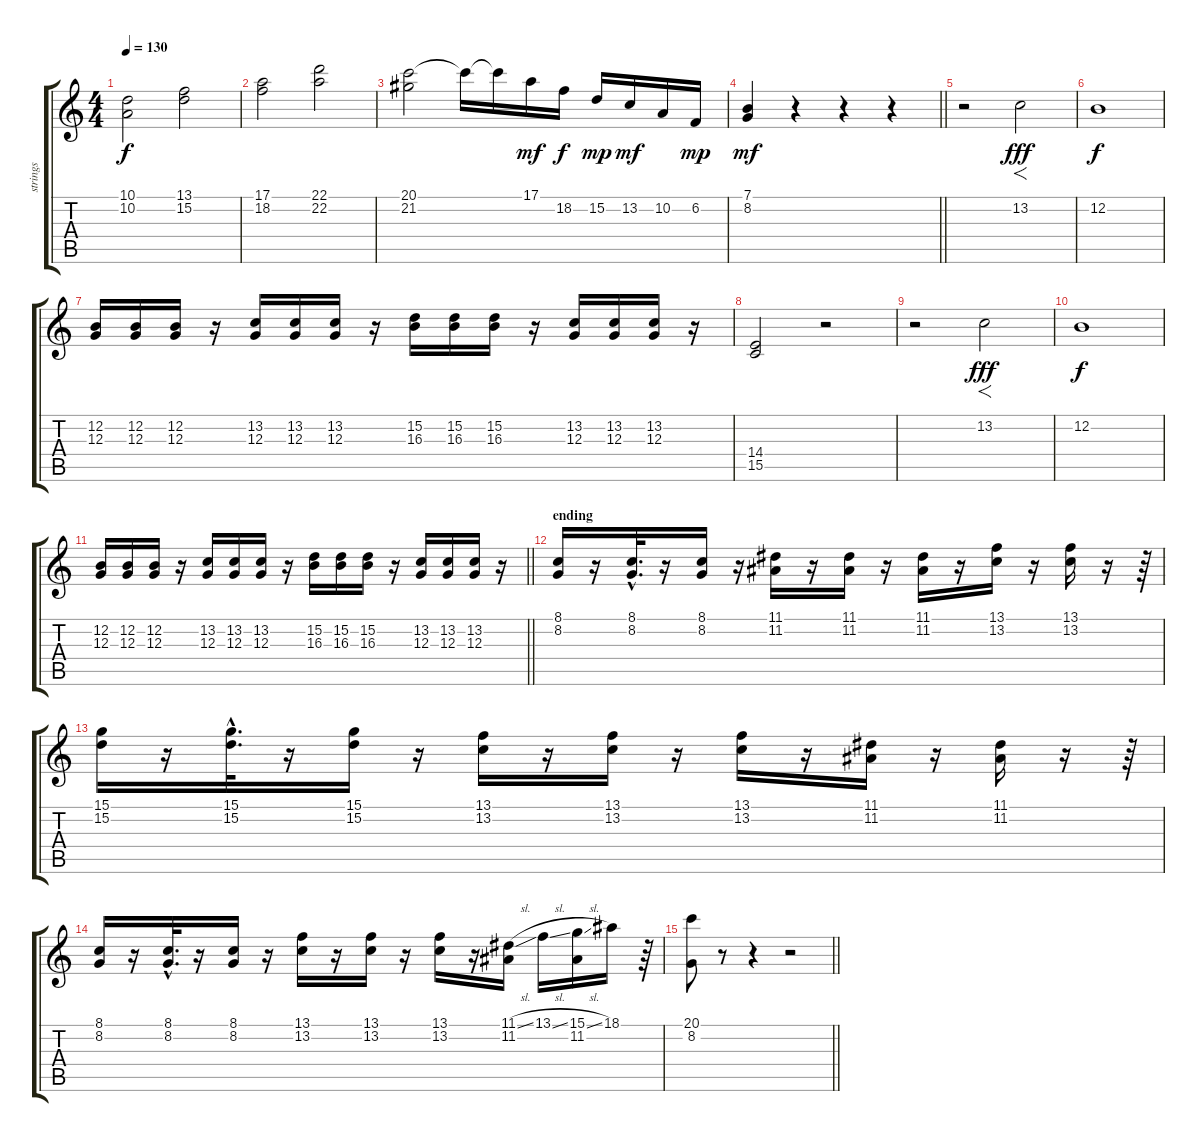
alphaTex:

\track ("strings" "strings") {instrument violin}
\staff {score tabs}
\tuning (E4 B3 G3 D3 A2 E2) {hide}
\ts (4 4)
\tempo 130
\clef g2
\ks c
(10.1 10.2).2{dy f} (13.1 15.2).2 |
(17.1 18.2).2 (22.1 22.2).2 |
(20.1 21.2).2 20.1{t}.16 20.1{t}.16 17.1.16{dy mf} 18.2.16{dy f} 15.2.16{dy mp} 13.2.16{dy mf} 10.2.16 6.2.16{dy mp} |
\barLineRight lightlight
(7.1 8.2).4{dy mf} r.4 r.4 r.4 |
r.2 13.2.2{f dy fff} |
12.2.1{dy f} |
(12.2 12.3).16 (12.2 12.3).16 (12.2 12.3).16 r.16 (13.2 12.3).16 (13.2 12.3).16 (13.2 12.3).16 r.16 (15.2 16.3).16 (15.2 16.3).16 (15.2 16.3).16 r.16 (13.2 12.3).16 (13.2 12.3).16 (13.2 12.3).16 r.16 |
(14.4 15.5).2 r.2 |
r.2 13.2.2{f dy fff} |
12.2.1{dy f} |
\barLineRight lightlight
(12.2 12.3).16 (12.2 12.3).16 (12.2 12.3).16 r.16 (13.2 12.3).16 (13.2 12.3).16 (13.2 12.3).16 r.16 (15.2 16.3).16 (15.2 16.3).16 (15.2 16.3).16 r.16 (13.2 12.3).16 (13.2 12.3).16 (13.2 12.3).16 r.16 |
\section ("" "ending")
(8.1 8.2).16 r.16 (8.1{hac} 8.2{hac}).32{d} r.16 (8.1 8.2).16 r.16 (11.1 11.2).16 r.16 (11.1 11.2).16 r.16 (11.1 11.2).16 r.16 (13.1 13.2).16 r.16 (13.1 13.2).16 r.16 r.64 |
(15.1 15.2).16 r.16 (15.1{hac} 15.2{hac}).32{d} r.16 (15.1 15.2).16 r.16 (13.1 13.2).16 r.16 (13.1 13.2).16 r.16 (13.1 13.2).16 r.16 (11.1 11.2).16 r.16 (11.1 11.2).16 r.16 r.64 |
(8.1 8.2).16 r.16 (8.1{hac} 8.2{hac}).32{d} r.16 (8.1 8.2).16 r.16 (13.1 13.2).16 r.16 (13.1 13.2).16 r.16 (13.1 13.2).16 r.16 (11.1{sl} 11.2).16 13.1{sl}.16 (15.1{sl} 11.2).16 18.1.16 r.64 |
\barLineRight lightlight
(20.1 8.2).8 r.8 r.4 r.2
